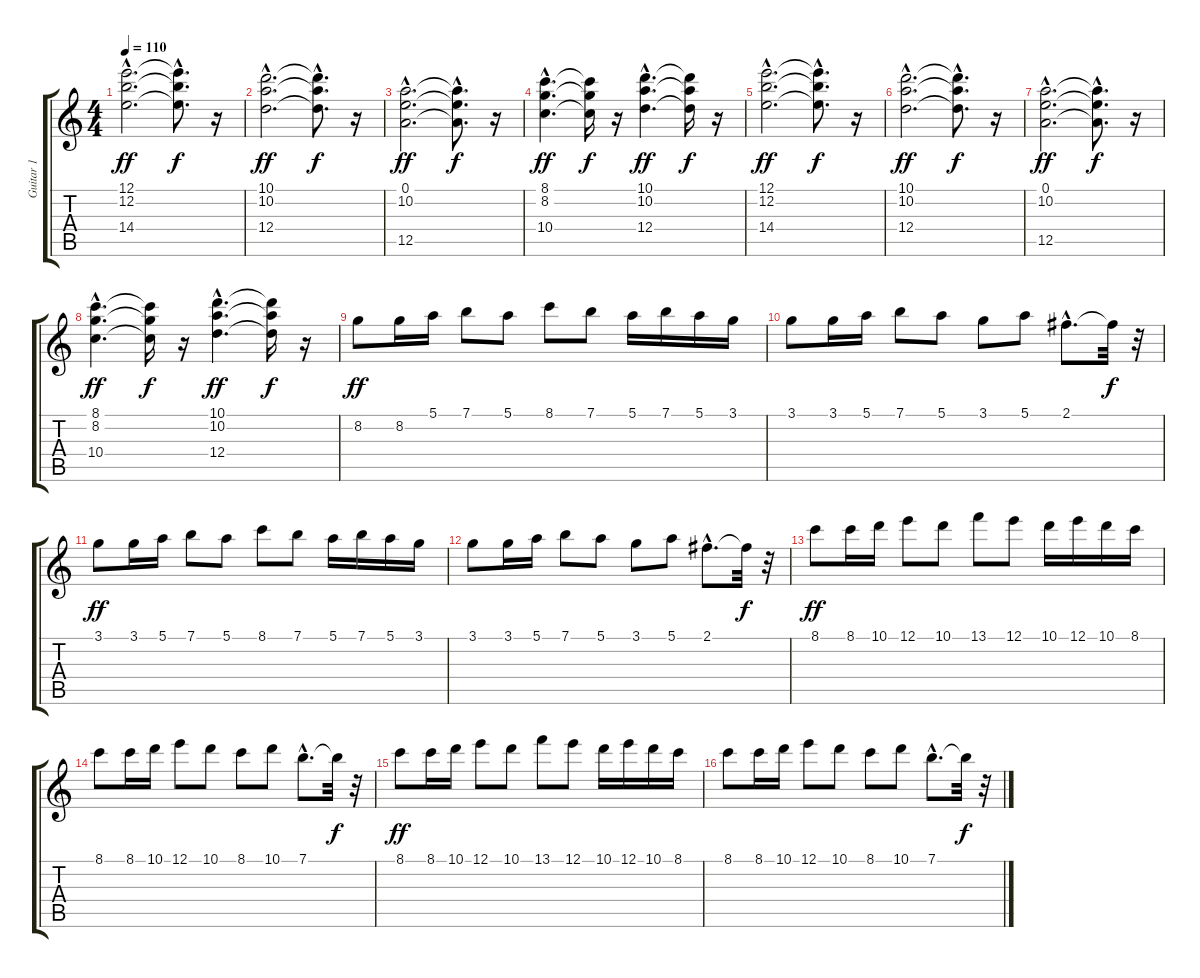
\track ("Guitar 1" "Guitar 1") {instrument distortionguitar}
\staff {score tabs}
\tuning (E4 B3 G3 D3 A2 E2) {hide}
\ts (4 4)
\tempo 110
\clef g2
\ks c
(12.1{hac} 12.2{hac} 14.4{hac}).2{d dy ff} (12.1{hac t} 12.2{hac t} 14.4{hac t}).8{d dy f} r.16 |
(10.1{hac} 10.2{hac} 12.4{hac}).2{d dy ff} (10.1{hac t} 10.2{hac t} 12.4{hac t}).8{d dy f} r.16 |
(0.1{hac} 10.2{hac} 12.5{hac}).2{d dy ff} (0.1{hac t} 10.2{hac t} 12.5{hac t}).8{d dy f} r.16 |
(8.1{hac} 8.2{hac} 10.4{hac}).4{d dy ff} (8.1{t} 8.2{t} 10.4{t}).16{dy f} r.16 (10.1{hac} 10.2{hac} 12.4{hac}).4{d dy ff} (10.1{t} 10.2{t} 12.4{t}).16{dy f} r.16 |
(12.1{hac} 12.2{hac} 14.4{hac}).2{d dy ff} (12.1{hac t} 12.2{hac t} 14.4{hac t}).8{d dy f} r.16 |
(10.1{hac} 10.2{hac} 12.4{hac}).2{d dy ff} (10.1{hac t} 10.2{hac t} 12.4{hac t}).8{d dy f} r.16 |
(0.1{hac} 10.2{hac} 12.5{hac}).2{d dy ff} (0.1{hac t} 10.2{hac t} 12.5{hac t}).8{d dy f} r.16 |
(8.1{hac} 8.2{hac} 10.4{hac}).4{d dy ff} (8.1{t} 8.2{t} 10.4{t}).16{dy f} r.16 (10.1{hac} 10.2{hac} 12.4{hac}).4{d dy ff} (10.1{t} 10.2{t} 12.4{t}).16{dy f} r.16 |
8.2.8{dy ff} 8.2.16 5.1.16 7.1.8 5.1.8 8.1.8 7.1.8 5.1.16 7.1.16 5.1.16 3.1.16 |
3.1.8 3.1.16 5.1.16 7.1.8 5.1.8 3.1.8 5.1.8 2.1{hac}.8{d} 2.1{t}.32{dy f} r.32 |
3.1.8{dy ff} 3.1.16 5.1.16 7.1.8 5.1.8 8.1.8 7.1.8 5.1.16 7.1.16 5.1.16 3.1.16 |
3.1.8 3.1.16 5.1.16 7.1.8 5.1.8 3.1.8 5.1.8 2.1{hac}.8{d} 2.1{t}.32{dy f} r.32 |
8.1.8{dy ff} 8.1.16 10.1.16 12.1.8 10.1.8 13.1.8 12.1.8 10.1.16 12.1.16 10.1.16 8.1.16 |
8.1.8 8.1.16 10.1.16 12.1.8 10.1.8 8.1.8 10.1.8 7.1{hac}.8{d} 7.1{t}.32{dy f} r.32 |
8.1.8{dy ff} 8.1.16 10.1.16 12.1.8 10.1.8 13.1.8 12.1.8 10.1.16 12.1.16 10.1.16 8.1.16 |
8.1.8 8.1.16 10.1.16 12.1.8 10.1.8 8.1.8 10.1.8 7.1{hac}.8{d} 7.1{t}.32{dy f} r.32
